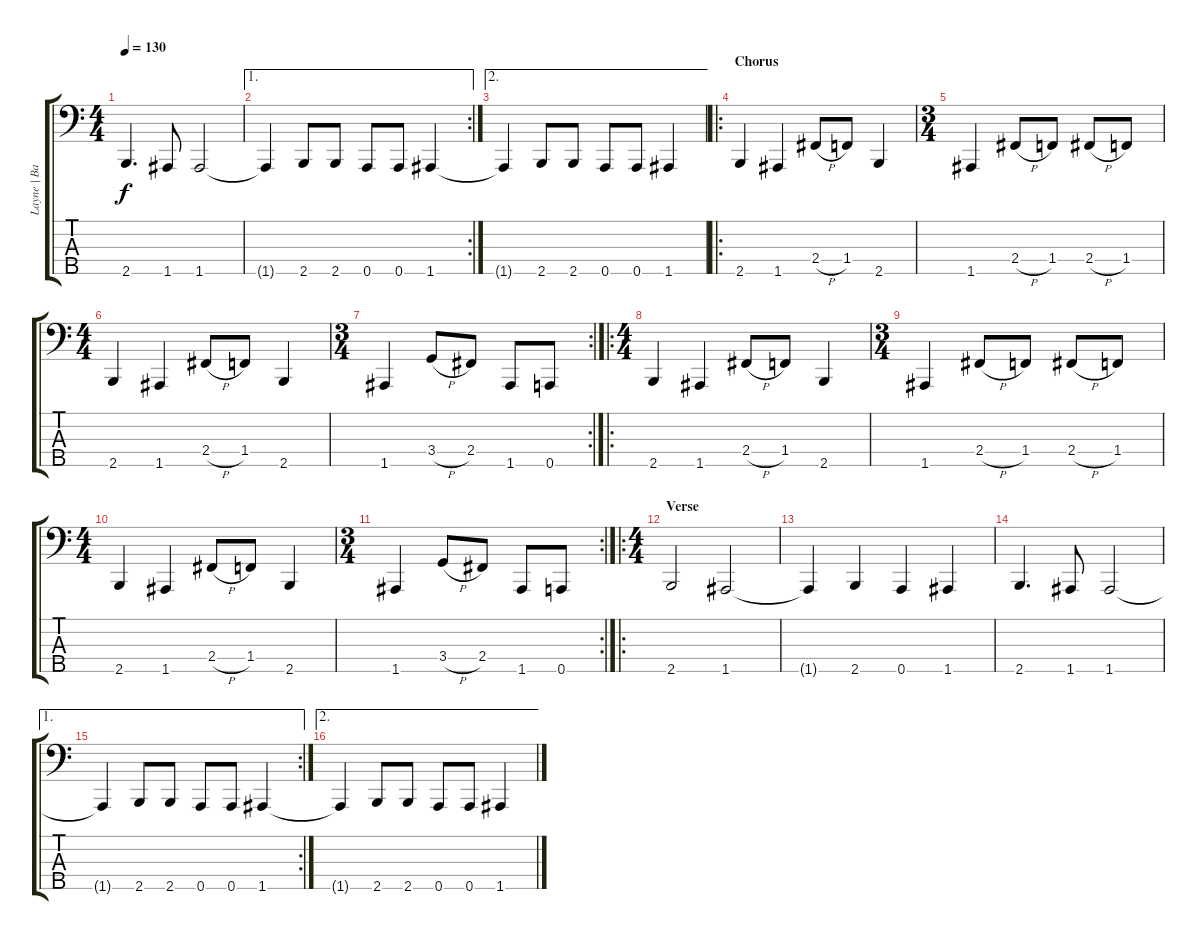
\track ("Layne | Bass" "Layne | Ba") {instrument electricbassfinger}
\staff {score tabs}
\tuning (Gb2 D2 A1 E1 A0) {hide}
\ts (4 4)
\tempo 130
\clef f4
\ks c
2.5.4{d dy f} 1.5.8 1.5.2 |
\ae 1
\rc 2
1.5{t}.4 2.5.8 2.5.8 0.5.8 0.5.8 1.5.4 |
\ae 2
1.5{t}.4 2.5.8 2.5.8 0.5.8 0.5.8 1.5.4 |
\ro
\section ("" "Chorus")
2.5.4 1.5.4 2.4{h}.8 1.4.8 2.5.4 |
\ts (3 4)
1.5.4 2.4{h}.8 1.4.8 2.4{h}.8 1.4.8 |
\ts (4 4)
2.5.4 1.5.4 2.4{h}.8 1.4.8 2.5.4 |
\rc 2
\ts (3 4)
1.5.4 3.4{h}.8 2.4.8 1.5.8 0.5.8 |
\ro
\ts (4 4)
2.5.4 1.5.4 2.4{h}.8 1.4.8 2.5.4 |
\ts (3 4)
1.5.4 2.4{h}.8 1.4.8 2.4{h}.8 1.4.8 |
\ts (4 4)
2.5.4 1.5.4 2.4{h}.8 1.4.8 2.5.4 |
\rc 2
\ts (3 4)
1.5.4 3.4{h}.8 2.4.8 1.5.8 0.5.8 |
\ro
\ts (4 4)
\section ("" "Verse")
2.5.2 1.5.2 |
1.5{t}.4 2.5.4 0.5.4 1.5.4 |
2.5.4{d} 1.5.8 1.5.2 |
\ae 1
\rc 2
1.5{t}.4 2.5.8 2.5.8 0.5.8 0.5.8 1.5.4 |
\ae 2
1.5{t}.4 2.5.8 2.5.8 0.5.8 0.5.8 1.5.4
